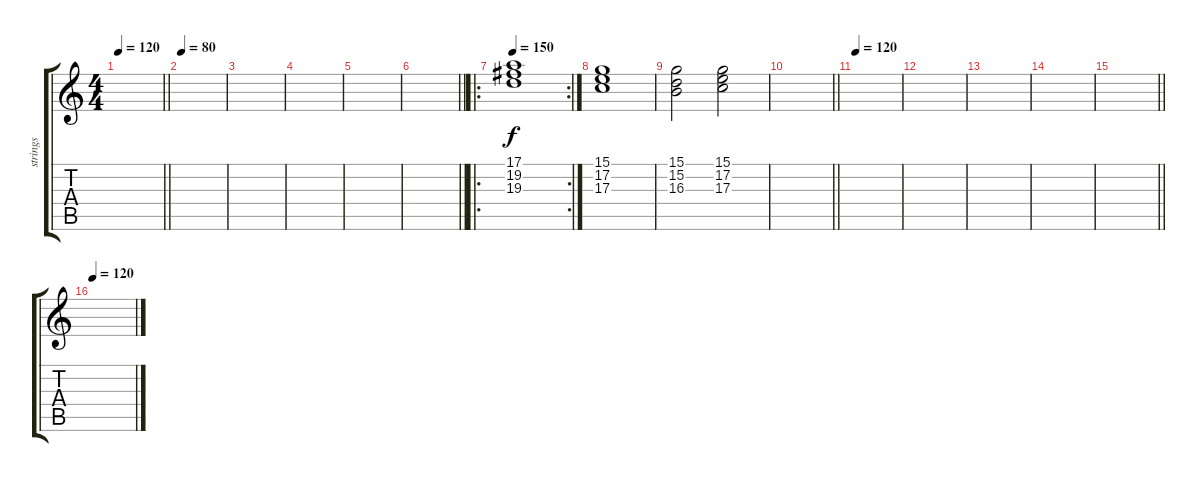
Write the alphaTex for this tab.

\track ("strings" "strings") {instrument stringensemble1}
\staff {score tabs}
\tuning (E4 B3 G3 D3 A2 E2) {hide}
\ts (4 4)
\tempo 120
\clef g2
\barLineRight lightlight
\ks c
|
\section ("" "")
\tempo 80
|
|
|
|
\barLineRight lightlight
|
\ro
\rc 2
\section ("" "")
\tempo 150
(17.1 19.2 19.3).1 |
(15.1 17.2 17.3).1 |
(15.1 15.2 16.3).2 (15.1 17.2 17.3).2 |
\barLineRight lightlight
|
\section ("" "")
\tempo 120
|
|
|
|
\barLineRight lightlight
|
\section ("" "")
\tempo 120
